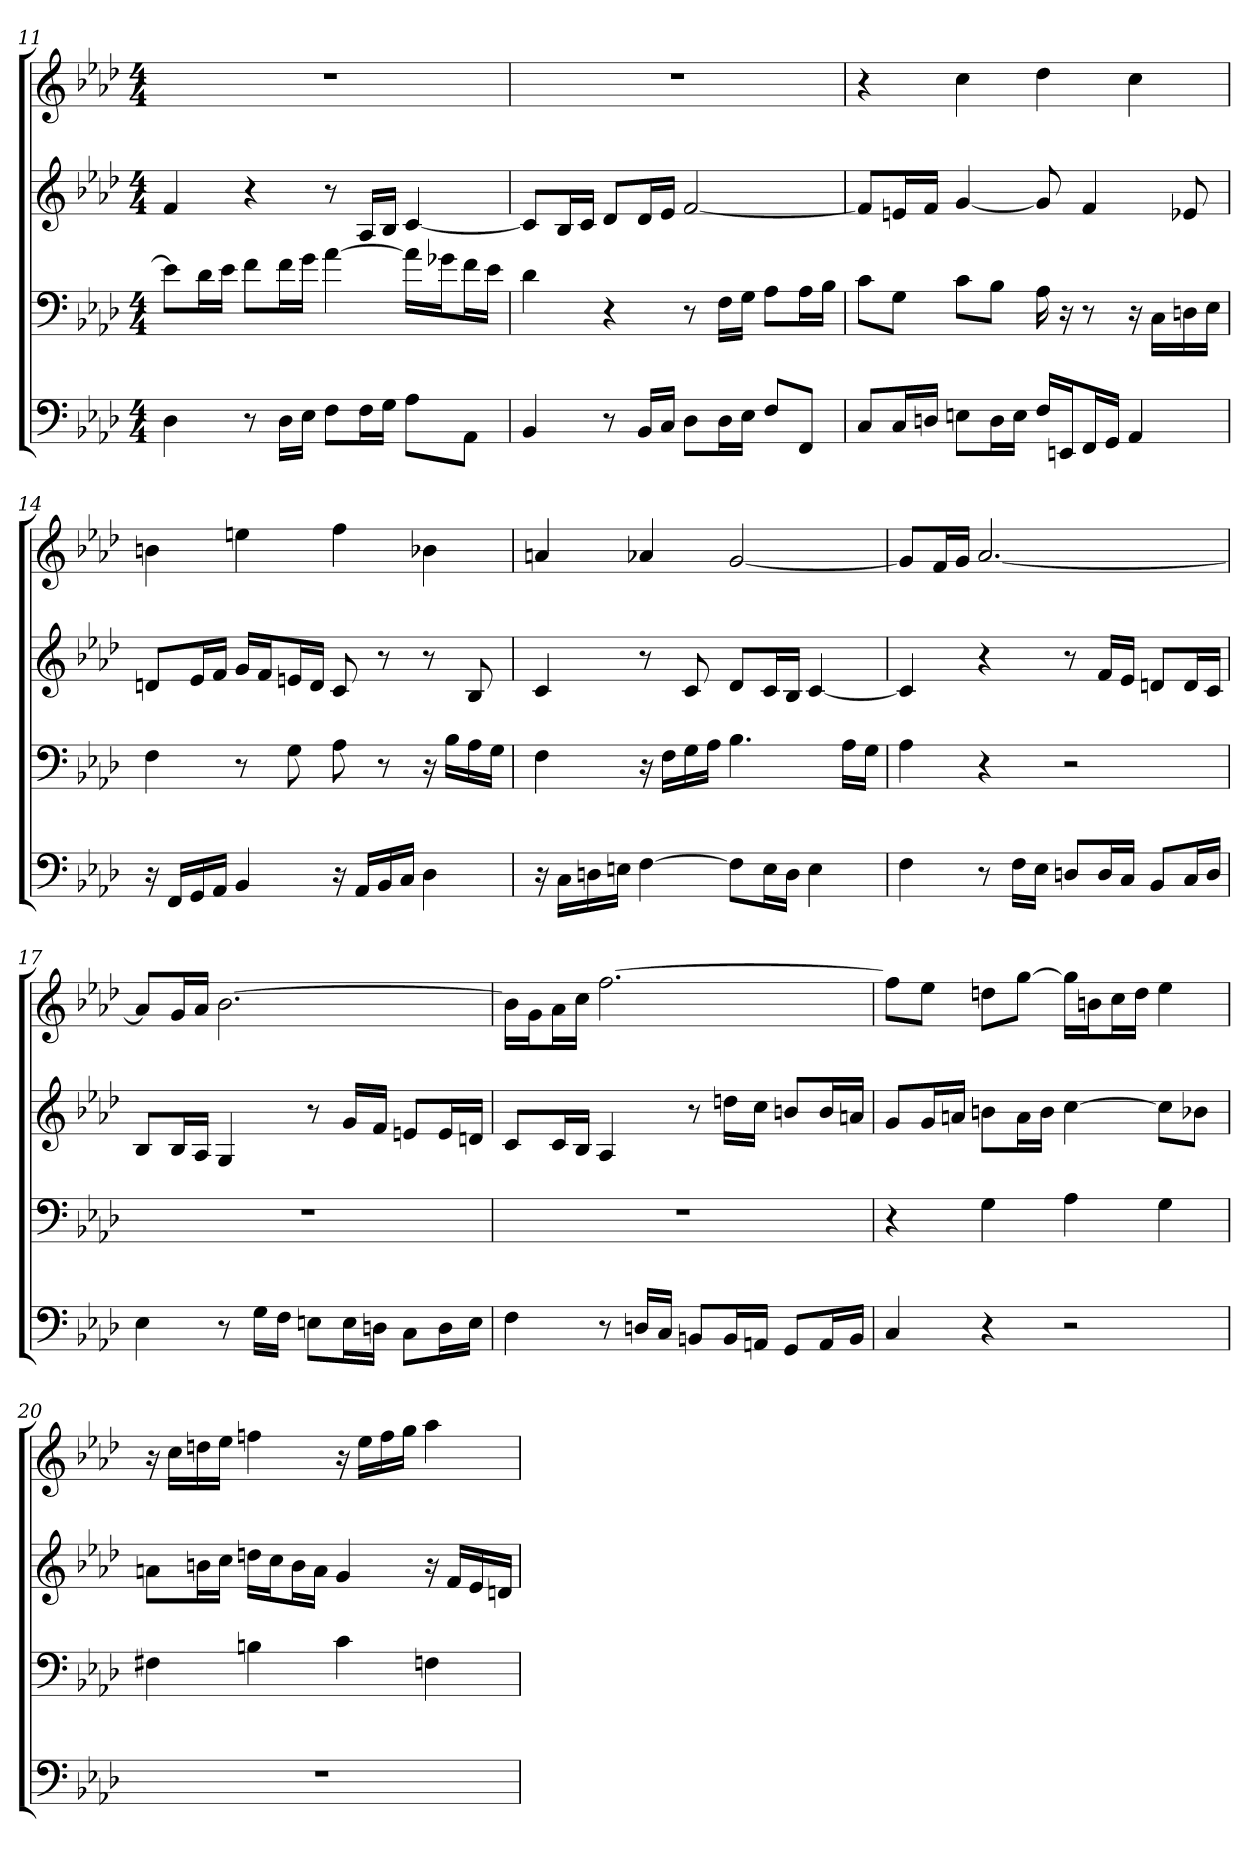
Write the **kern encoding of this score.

**kern	**kern	**kern	**kern
*part4	*part3	*part2	*part1
*staff4	*staff3	*staff2	*staff1
*clefF4	*clefF4	*clefG2	*clefG2
*k[b-e-a-d-]	*k[b-e-a-d-]	*k[b-e-a-d-]	*k[b-e-a-d-]
*f:	*f:	*f:	*f:
*M4/4	*M4/4	*M4/4	*M4/4
=11	=11	=11	=11
4D-	8e-\L]	4f	1r
.	16d-\L	.	.
.	16e-\JJ	.	.
8r	8f\L	4r	.
16D-\LL	16f\L	.	.
16E-\JJ	16g\JJ	.	.
8F\L	[4a-	8r	.
16F\L	.	16A-/LL	.
16G\JJ	.	16B-/JJ	.
8A-\L	16a-\LL]	[4c	.
.	16g-X\J	.	.
8AA-\J	16f\L	.	.
.	16e-\JJ	.	.
=12	=12	=12	=12
4BB-	4d-	8c/L]	1r
.	.	16B-/L	.
.	.	16c/JJ	.
8r	4r	8d-/L	.
16BB-/LL	.	16d-/L	.
16C/JJ	.	16e-/JJ	.
8D-\L	8r	[2f	.
16D-\L	16F\LL	.	.
16E-\JJ	16G\JJ	.	.
8F/L	8A-\L	.	.
8FF/J	16A-\L	.	.
.	16B-\JJ	.	.
=13	=13	=13	=13
8C/L	8c\L	8f/L]	4r
16C/L	8G\J	16en/L	.
16Dn/JJ	.	16f/JJ	.
8En\L	8c\L	[4g	4cc
16D\L	8B-\J	.	.
16E\JJ	.	.	.
16F/LL	16A-	8g]	4dd-
16EEn/J	16r	.	.
16FF/L	8r	4f	.
16GG/JJ	.	.	.
4AA-	16r	.	4cc
.	16C\LL	.	.
.	16Dn\	8e-X	.
.	16E-\JJ	.	.
=14	=14	=14	=14
16r	4F	8dn/L	4bn
16FF/LL	.	.	.
16GG/	.	16e-/L	.
16AA-/JJ	.	16f/JJ	.
4BB-	8r	16g/LL	4een
.	.	16f/J	.
.	8G	16en/L	.
.	.	16d/JJ	.
16r	8A-	8c	4ff
16AA-/LL	.	.	.
16BB-/	8r	8r	.
16C/JJ	.	.	.
4D-	16r	8r	4b-X
.	16B-\LL	.	.
.	16A-\	8B-	.
.	16G\JJ	.	.
=15	=15	=15	=15
16r	4F	4c	4an
16C\LL	.	.	.
16Dn\	.	.	.
16En\JJ	.	.	.
[4F	16r	8r	4a-X
.	16F\LL	.	.
.	16G\	8c	.
.	16A-\JJ	.	.
8F\L]	4.B-	8d-/L	[2g
16E\L	.	16c/L	.
16D\JJ	.	16B-/JJ	.
4E	.	[4c	.
.	16A-\LL	.	.
.	16G\JJ	.	.
=16	=16	=16	=16
4F	4A-	4c]	8g/L]
.	.	.	16f/L
.	.	.	16g/JJ
8r	4r	4r	[2.a-
16F\LL	.	.	.
16E-\JJ	.	.	.
8Dn/L	2r	8r	.
16D/L	.	16f/LL	.
16C/JJ	.	16e-/JJ	.
8BB-/L	.	8dn/L	.
16C/L	.	16d/L	.
16D/JJ	.	16c/JJ	.
=17	=17	=17	=17
4E-	1r	8B-/L	8a-/L]
.	.	16B-/L	16g/L
.	.	16A-/JJ	16a-/JJ
8r	.	4G	[2.b-
16G\LL	.	.	.
16F\JJ	.	.	.
8En\L	.	8r	.
16E\L	.	16g/LL	.
16Dn\JJ	.	16f/JJ	.
8C\L	.	8en/L	.
16D\L	.	16e/L	.
16E\JJ	.	16dn/JJ	.
=18	=18	=18	=18
4F	1r	8c/L	16b-\LL]
.	.	.	16g\J
.	.	16c/L	16a-\L
.	.	16B-/JJ	16cc\JJ
8r	.	4A-	[2.ff
16Dn/LL	.	.	.
16C/JJ	.	.	.
8BBn/L	.	8r	.
16BB/L	.	16ddn\LL	.
16AAn/JJ	.	16cc\JJ	.
8GG/L	.	8bn/L	.
16AA/L	.	16b/L	.
16BB/JJ	.	16an/JJ	.
=19	=19	=19	=19
4C	4r	8g/L	8ff\L]
.	.	16g/L	8ee-\J
.	.	16an/JJ	.
4r	4G	8bn\L	8ddn\L
.	.	16a\L	[8gg\J
.	.	16b\JJ	.
2r	4A-	[4cc	16gg\LL]
.	.	.	16bn\J
.	.	.	16cc\L
.	.	.	16dd\JJ
.	4G	8cc\L]	4ee-
.	.	8b-X\J	.
=20	=20	=20	=20
1r	4F#X	8an\L	16r
.	.	.	16cc\LL
.	.	16bn\L	16ddn\
.	.	16cc\JJ	16ee-\JJ
.	4Bn	16ddn\LL	4ffn
.	.	16cc\J	.
.	.	16b\L	.
.	.	16a\JJ	.
.	4c	4g	16r
.	.	.	16ee-\LL
.	.	.	16ff\
.	.	.	16gg\JJ
.	4Fn	16r	4aa-
.	.	16f/LL	.
.	.	16e-/	.
.	.	16dn/JJ	.
=	=	=	=
*-	*-	*-	*-
